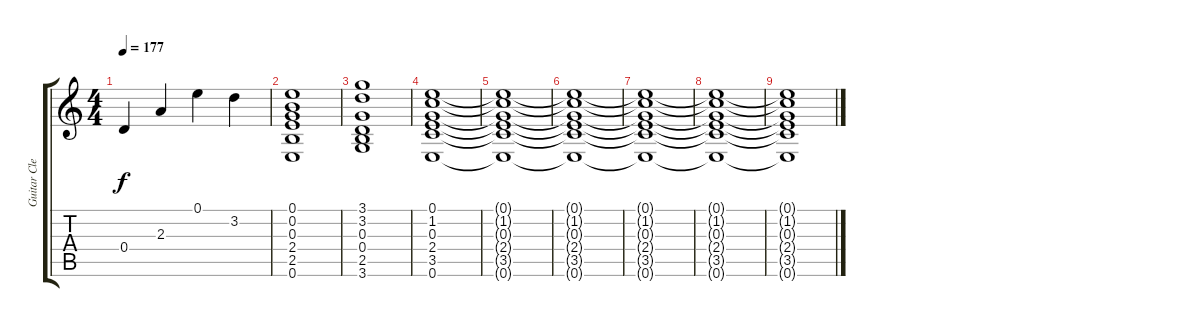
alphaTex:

\track ("Guitar Clean" "Guitar Cle") {instrument electricguitarclean}
\staff {score tabs}
\tuning (E4 B3 G3 D3 A2 E2) {hide}
\ts (4 4)
\tempo 177
\clef g2
\ks c
0.4.4{dy f} 2.3.4 0.1.4 3.2.4 |
(0.1 0.2 0.3 2.4 2.5 0.6).1 |
(3.1 3.2 0.3 0.4 2.5 3.6).1 |
(0.1 1.2 0.3 2.4 3.5 0.6).1 |
(0.1{t} 1.2{t} 0.3{t} 2.4{t} 3.5{t} 0.6{t}).1 |
(0.1{t} 1.2{t} 0.3{t} 2.4{t} 3.5{t} 0.6{t}).1 |
(0.1{t} 1.2{t} 0.3{t} 2.4{t} 3.5{t} 0.6{t}).1 |
(0.1{t} 1.2{t} 0.3{t} 2.4{t} 3.5{t} 0.6{t}).1 |
(0.1{t} 1.2{t} 0.3{t} 2.4{t} 3.5{t} 0.6{t}).1
